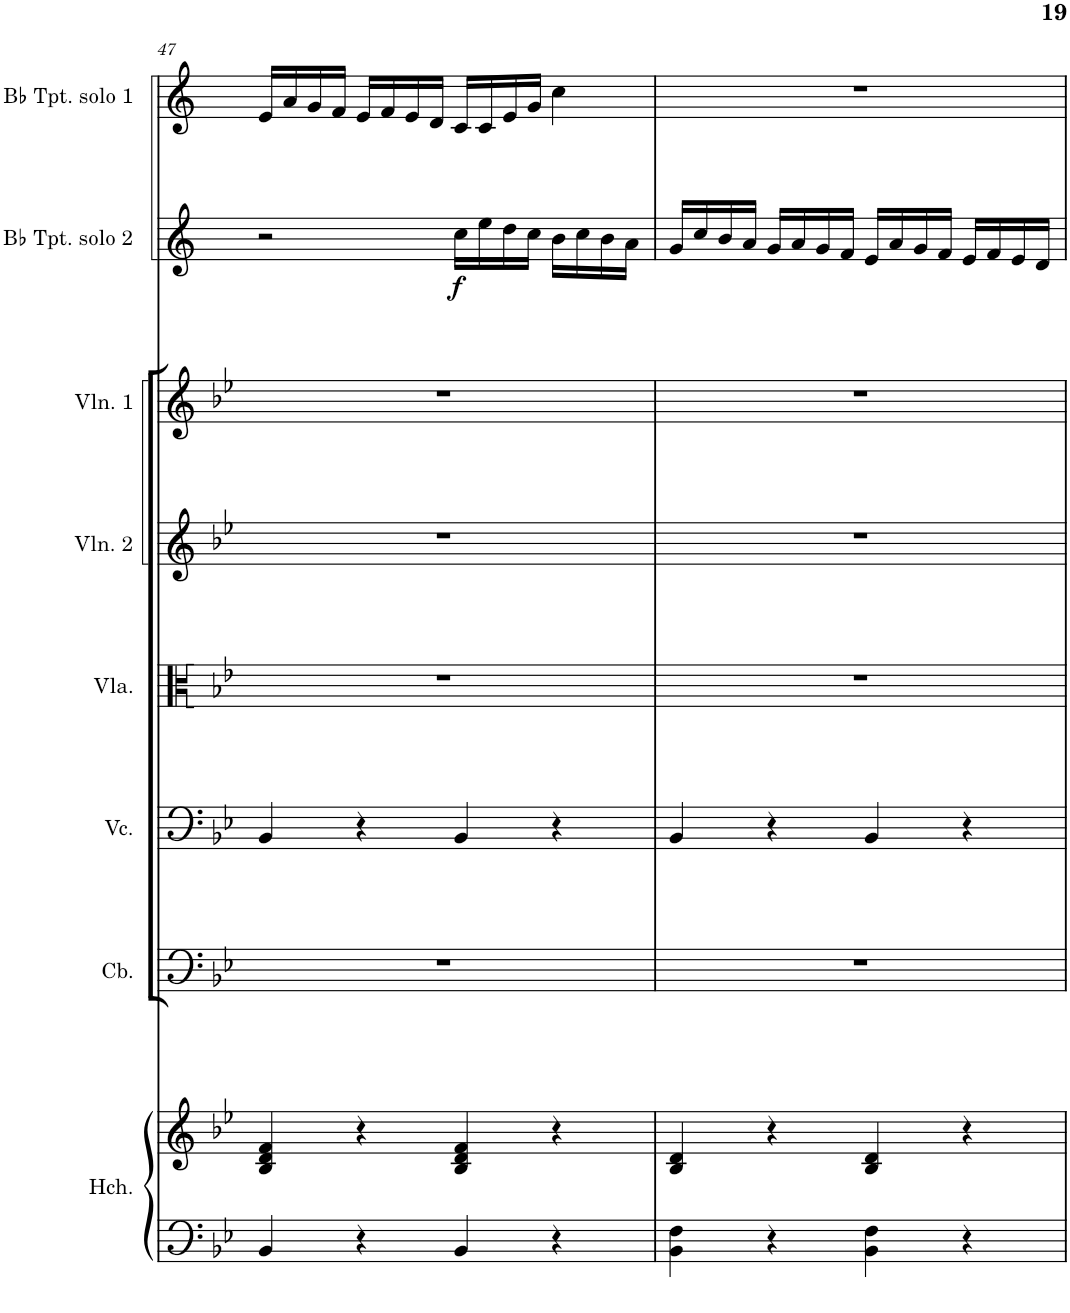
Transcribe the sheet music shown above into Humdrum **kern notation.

**kern	**kern	**kern	**kern	**kern	**kern	**kern	**kern	**dynam	**kern
*part8	*part8	*part7	*part6	*part5	*part4	*part3	*part2	*part2	*part1
*staff9	*staff8	*staff7	*staff6	*staff5	*staff4	*staff3	*staff2	*staff2	*staff1
*I"Harpsichord	*	*I"Contrabass	*I"Violoncello	*I"Viola	*I"Violin 2	*I"Violin 1	*I"Bb Trumpet solo 2	*	*I"Bb Trumpet solo 1
*I'Hch.	*	*I'Cb.	*I'Vc.	*I'Vla.	*I'Vln. 2	*I'Vln. 1	*I'Bb Tpt. solo 2	*	*I'Bb Tpt. solo 1
!!LO:PB:g=z
*clefF4	*clefG2	*clefF4	*clefF4	*clefC3	*clefG2	*clefG2	*clefG2	*	*clefG2
*	*	*Trd7c12	*	*	*	*	*Trd1c2	*	*Trd1c2
*k[b-e-]	*k[b-e-]	*k[b-e-]	*k[b-e-]	*k[b-e-]	*k[b-e-]	*k[b-e-]	*k[]	*	*k[]
*M4/4	*M4/4	*M4/4	*M4/4	*M4/4	*M4/4	*M4/4	*M4/4	*	*M4/4
*met(c)	*met(c)	*met(c)	*met(c)	*met(c)	*met(c)	*met(c)	*met(c)	*	*met(c)
=47	=47	=47	=47	=47	=47	=47	=47	=47	=47
4BB-/	4B-/ 4d/ 4f/	1r	4BB-/	1r	1r	1r	2r	.	16e/LL
.	.	.	.	.	.	.	.	.	16a/
.	.	.	.	.	.	.	.	.	16g/
.	.	.	.	.	.	.	.	.	16f/JJ
4r	4r	.	4r	.	.	.	.	.	16e/LL
.	.	.	.	.	.	.	.	.	16f/
.	.	.	.	.	.	.	.	.	16e/
.	.	.	.	.	.	.	.	.	16d/JJ
!	!	!	!	!	!	!	!	!LO:DY:b	!
4BB-/	4B-/ 4d/ 4f/	.	4BB-/	.	.	.	16cc\LL	f	16c/LL
.	.	.	.	.	.	.	16ee\	.	16c/
.	.	.	.	.	.	.	16dd\	.	16e/
.	.	.	.	.	.	.	16cc\JJ	.	16g/JJ
4r	4r	.	4r	.	.	.	16b\LL	.	4cc\
.	.	.	.	.	.	.	16cc\	.	.
.	.	.	.	.	.	.	16b\	.	.
.	.	.	.	.	.	.	16a\JJ	.	.
=48	=48	=48	=48	=48	=48	=48	=48	=48	=48
4BB-\ 4F\	4B-/ 4d/	1r	4BB-/	1r	1r	1r	16g/LL	.	1r
.	.	.	.	.	.	.	16cc/	.	.
.	.	.	.	.	.	.	16b/	.	.
.	.	.	.	.	.	.	16a/JJ	.	.
4r	4r	.	4r	.	.	.	16g/LL	.	.
.	.	.	.	.	.	.	16a/	.	.
.	.	.	.	.	.	.	16g/	.	.
.	.	.	.	.	.	.	16f/JJ	.	.
4BB-\ 4F\	4B-/ 4d/	.	4BB-/	.	.	.	16e/LL	.	.
.	.	.	.	.	.	.	16a/	.	.
.	.	.	.	.	.	.	16g/	.	.
.	.	.	.	.	.	.	16f/JJ	.	.
4r	4r	.	4r	.	.	.	16e/LL	.	.
.	.	.	.	.	.	.	16f/	.	.
.	.	.	.	.	.	.	16e/	.	.
.	.	.	.	.	.	.	16d/JJ	.	.
=	=	=	=	=	=	=	=	=	=
*-	*-	*-	*-	*-	*-	*-	*-	*-	*-
